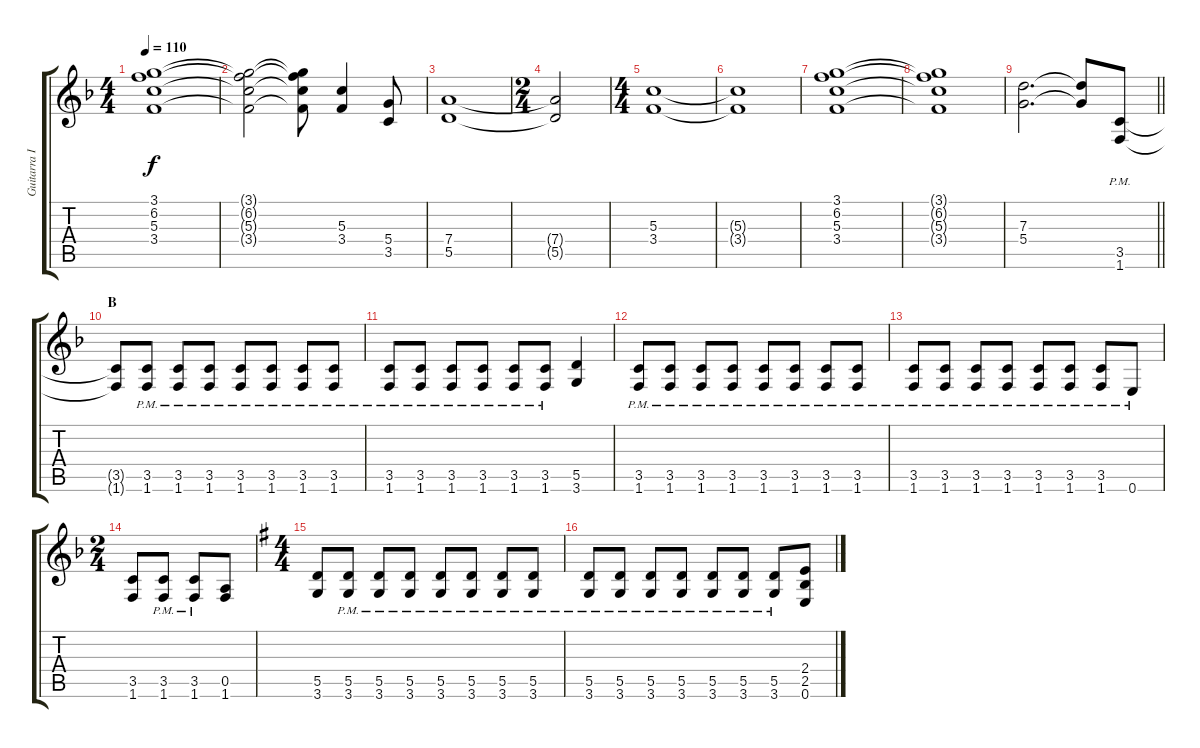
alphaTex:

\track ("Guitarra I" "Guitarra I") {instrument overdrivenguitar}
\staff {score tabs}
\tuning (E4 B3 G3 D3 A2 E2) {hide}
\ts (4 4)
\tempo 110
\clef g2
\ks f
(3.1 6.2 5.3 3.4).1{dy f} |
(3.1{t} 6.2{t} 5.3{t} 3.4{t}).2 (3.1{t} 6.2{t} 5.3{t} 3.4{t}).8 (5.3 3.4).4 (5.4 3.5).8 |
(7.4 5.5).1 |
\ts (2 4)
(7.4{t} 5.5{t}).2 |
\ts (4 4)
(5.3 3.4).1 |
(5.3{t} 3.4{t}).1 |
(3.1 6.2 5.3 3.4).1 |
(3.1{t} 6.2{t} 5.3{t} 3.4{t}).1 |
\barLineRight lightlight
(7.3 5.4).2{d} (7.3{t} 5.4{t}).8 (3.5{pm} 1.6{pm}).8 |
\section ("" "B")
(3.5{t} 1.6{t}).8 (3.5{pm} 1.6{pm}).8 (3.5{pm} 1.6{pm}).8 (3.5{pm} 1.6{pm}).8 (3.5{pm} 1.6{pm}).8 (3.5{pm} 1.6{pm}).8 (3.5{pm} 1.6{pm}).8 (3.5{pm} 1.6{pm}).8 |
(3.5{pm} 1.6{pm}).8 (3.5{pm} 1.6{pm}).8 (3.5{pm} 1.6{pm}).8 (3.5{pm} 1.6{pm}).8 (3.5{pm} 1.6{pm}).8 (3.5{pm} 1.6{pm}).8 (5.5 3.6).4 |
(3.5{pm} 1.6{pm}).8 (3.5{pm} 1.6{pm}).8 (3.5{pm} 1.6{pm}).8 (3.5{pm} 1.6{pm}).8 (3.5{pm} 1.6{pm}).8 (3.5{pm} 1.6{pm}).8 (3.5{pm} 1.6{pm}).8 (3.5{pm} 1.6{pm}).8 |
(3.5{pm} 1.6{pm}).8 (3.5{pm} 1.6{pm}).8 (3.5{pm} 1.6{pm}).8 (3.5{pm} 1.6{pm}).8 (3.5{pm} 1.6{pm}).8 (3.5{pm} 1.6{pm}).8 (3.5{pm} 1.6{pm}).8 0.6{pm}.8 |
\ts (2 4)
(3.5 1.6).8 (3.5{pm} 1.6{pm}).8 (3.5{pm} 1.6{pm}).8 (0.5 1.6).8 |
\ts (4 4)
\ks g
(5.5 3.6).8 (5.5{pm} 3.6{pm}).8 (5.5{pm} 3.6{pm}).8 (5.5{pm} 3.6{pm}).8 (5.5{pm} 3.6{pm}).8 (5.5{pm} 3.6{pm}).8 (5.5{pm} 3.6{pm}).8 (5.5{pm} 3.6{pm}).8 |
(5.5{pm} 3.6{pm}).8 (5.5{pm} 3.6{pm}).8 (5.5{pm} 3.6{pm}).8 (5.5{pm} 3.6{pm}).8 (5.5{pm} 3.6{pm}).8 (5.5{pm} 3.6{pm}).8 (5.5{pm} 3.6{pm}).8 (2.4 2.5 0.6).8
